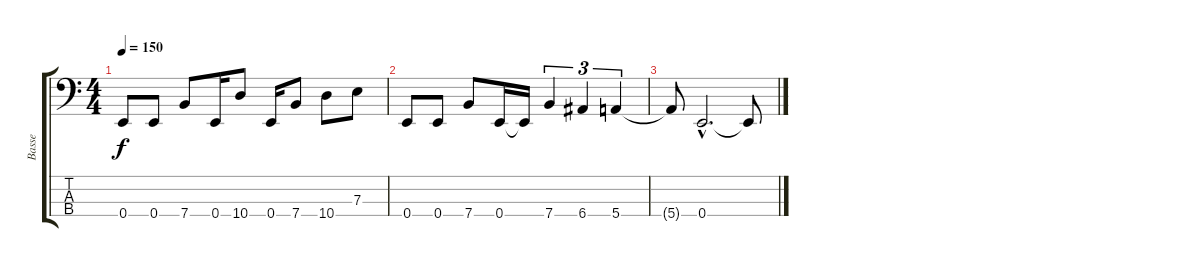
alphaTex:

\track ("Basse" "Basse") {instrument electricbassfinger}
\staff {score tabs}
\tuning (G2 D2 A1 E1) {hide}
\ts (4 4)
\tempo 150
\clef f4
\ks c
0.4.8{dy f} 0.4.8 7.4.8 0.4.16 10.4.8 0.4.16 7.4.8 10.4.8 7.3.8 |
0.4.8 0.4.8 7.4.8 0.4.16 0.4{t}.16 7.4.4{tu (3 2)} 6.4.4{tu (3 2)} 5.4.4{tu (3 2)} |
5.4{t}.8 0.4{hac}.2{d} 0.4{t}.8
